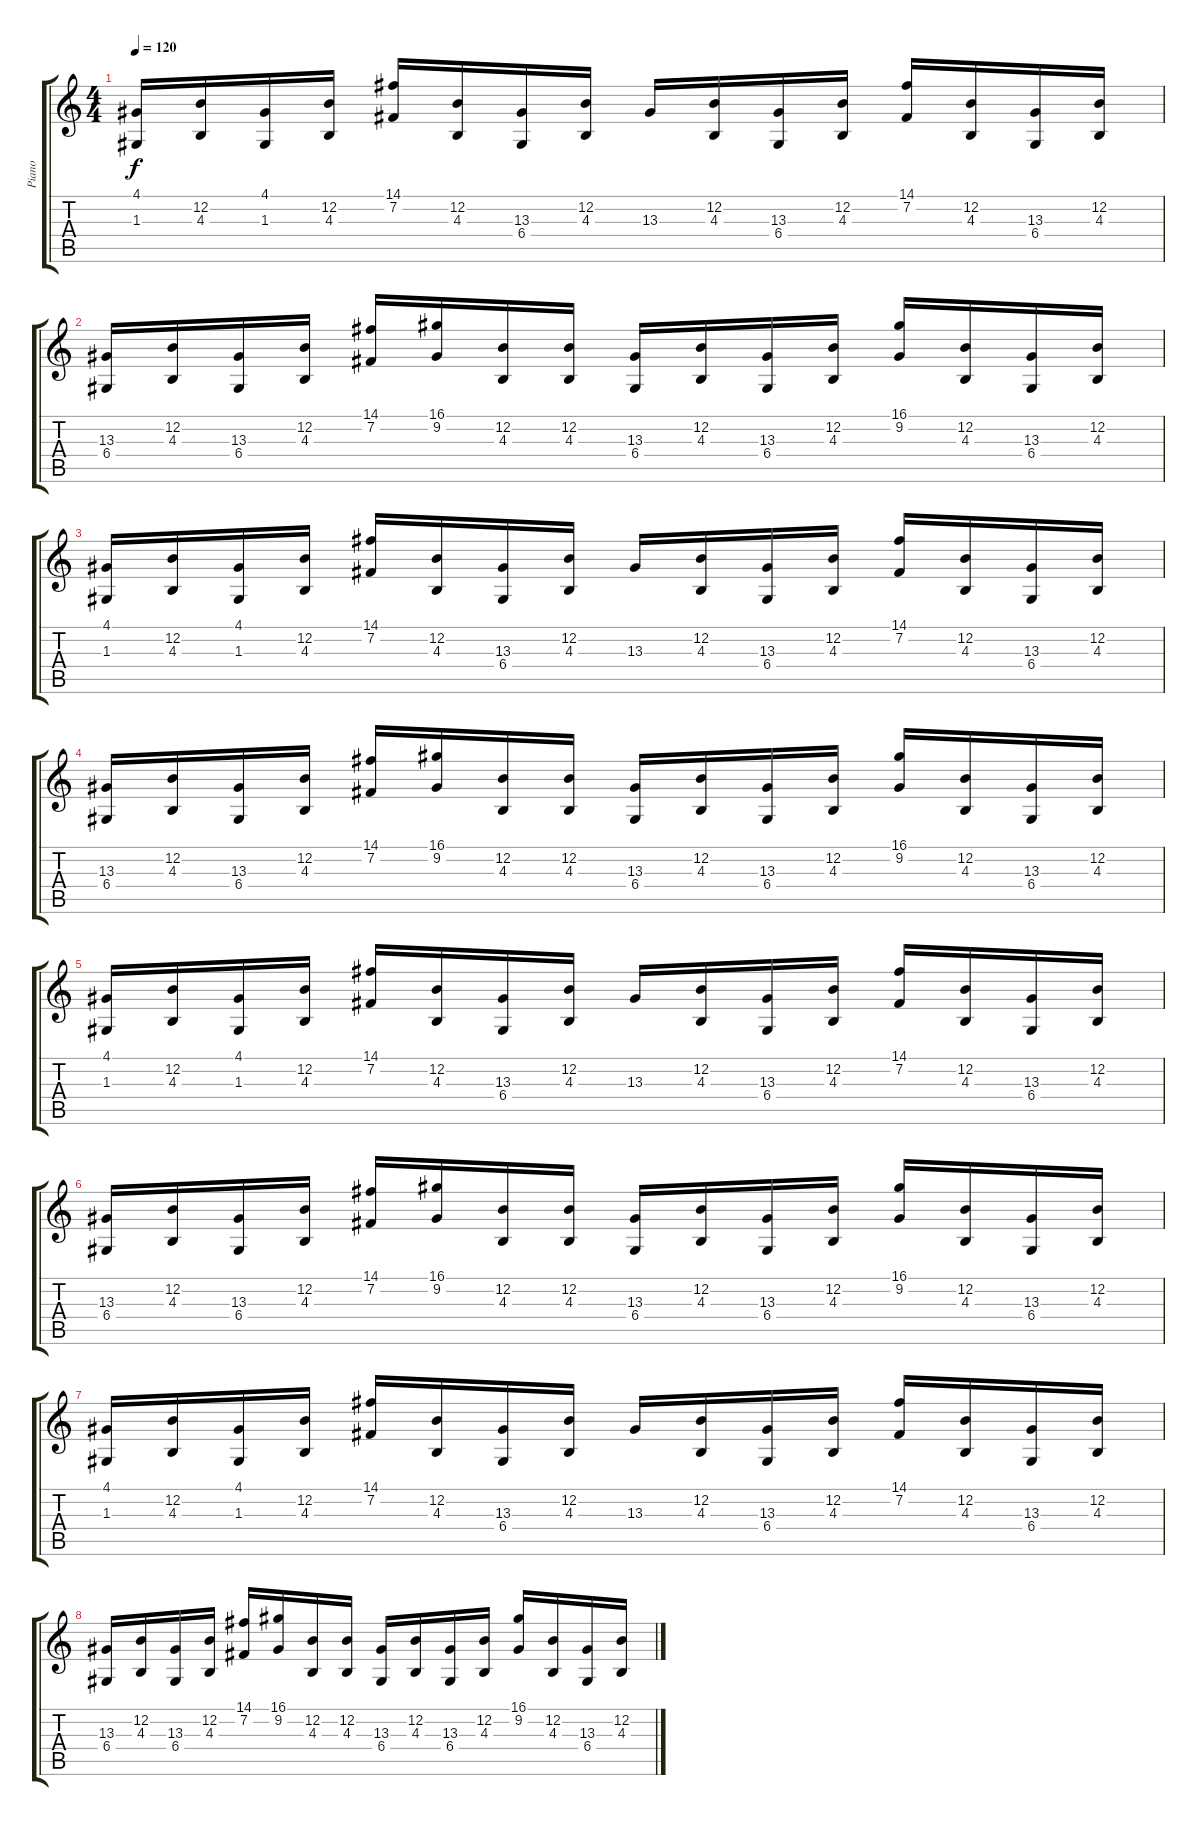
\track ("Piano" "Piano") {instrument electricgrandpiano}
\staff {score tabs}
\tuning (E4 B3 G3 D3 A2 E2) {hide}
\ts (4 4)
\tempo 120
\clef g2
\ks c
(4.1 1.3).16{dy f} (12.2 4.3).16 (4.1 1.3).16 (12.2 4.3).16 (14.1 7.2).16 (12.2 4.3).16 (13.3 6.4).16 (12.2 4.3).16 13.3.16 (12.2 4.3).16 (13.3 6.4).16 (12.2 4.3).16 (14.1 7.2).16 (12.2 4.3).16 (13.3 6.4).16 (12.2 4.3).16 |
(13.3 6.4).16 (12.2 4.3).16 (13.3 6.4).16 (12.2 4.3).16 (14.1 7.2).16 (16.1 9.2).16 (12.2 4.3).16 (12.2 4.3).16 (13.3 6.4).16 (12.2 4.3).16 (13.3 6.4).16 (12.2 4.3).16 (16.1 9.2).16 (12.2 4.3).16 (13.3 6.4).16 (12.2 4.3).16 |
(4.1 1.3).16 (12.2 4.3).16 (4.1 1.3).16 (12.2 4.3).16 (14.1 7.2).16 (12.2 4.3).16 (13.3 6.4).16 (12.2 4.3).16 13.3.16 (12.2 4.3).16 (13.3 6.4).16 (12.2 4.3).16 (14.1 7.2).16 (12.2 4.3).16 (13.3 6.4).16 (12.2 4.3).16 |
(13.3 6.4).16 (12.2 4.3).16 (13.3 6.4).16 (12.2 4.3).16 (14.1 7.2).16 (16.1 9.2).16 (12.2 4.3).16 (12.2 4.3).16 (13.3 6.4).16 (12.2 4.3).16 (13.3 6.4).16 (12.2 4.3).16 (16.1 9.2).16 (12.2 4.3).16 (13.3 6.4).16 (12.2 4.3).16 |
(4.1 1.3).16 (12.2 4.3).16 (4.1 1.3).16 (12.2 4.3).16 (14.1 7.2).16 (12.2 4.3).16 (13.3 6.4).16 (12.2 4.3).16 13.3.16 (12.2 4.3).16 (13.3 6.4).16 (12.2 4.3).16 (14.1 7.2).16 (12.2 4.3).16 (13.3 6.4).16 (12.2 4.3).16 |
(13.3 6.4).16 (12.2 4.3).16 (13.3 6.4).16 (12.2 4.3).16 (14.1 7.2).16 (16.1 9.2).16 (12.2 4.3).16 (12.2 4.3).16 (13.3 6.4).16 (12.2 4.3).16 (13.3 6.4).16 (12.2 4.3).16 (16.1 9.2).16 (12.2 4.3).16 (13.3 6.4).16 (12.2 4.3).16 |
(4.1 1.3).16 (12.2 4.3).16 (4.1 1.3).16 (12.2 4.3).16 (14.1 7.2).16 (12.2 4.3).16 (13.3 6.4).16 (12.2 4.3).16 13.3.16 (12.2 4.3).16 (13.3 6.4).16 (12.2 4.3).16 (14.1 7.2).16 (12.2 4.3).16 (13.3 6.4).16 (12.2 4.3).16 |
(13.3 6.4).16 (12.2 4.3).16 (13.3 6.4).16 (12.2 4.3).16 (14.1 7.2).16 (16.1 9.2).16 (12.2 4.3).16 (12.2 4.3).16 (13.3 6.4).16 (12.2 4.3).16 (13.3 6.4).16 (12.2 4.3).16 (16.1 9.2).16 (12.2 4.3).16 (13.3 6.4).16 (12.2 4.3).16
